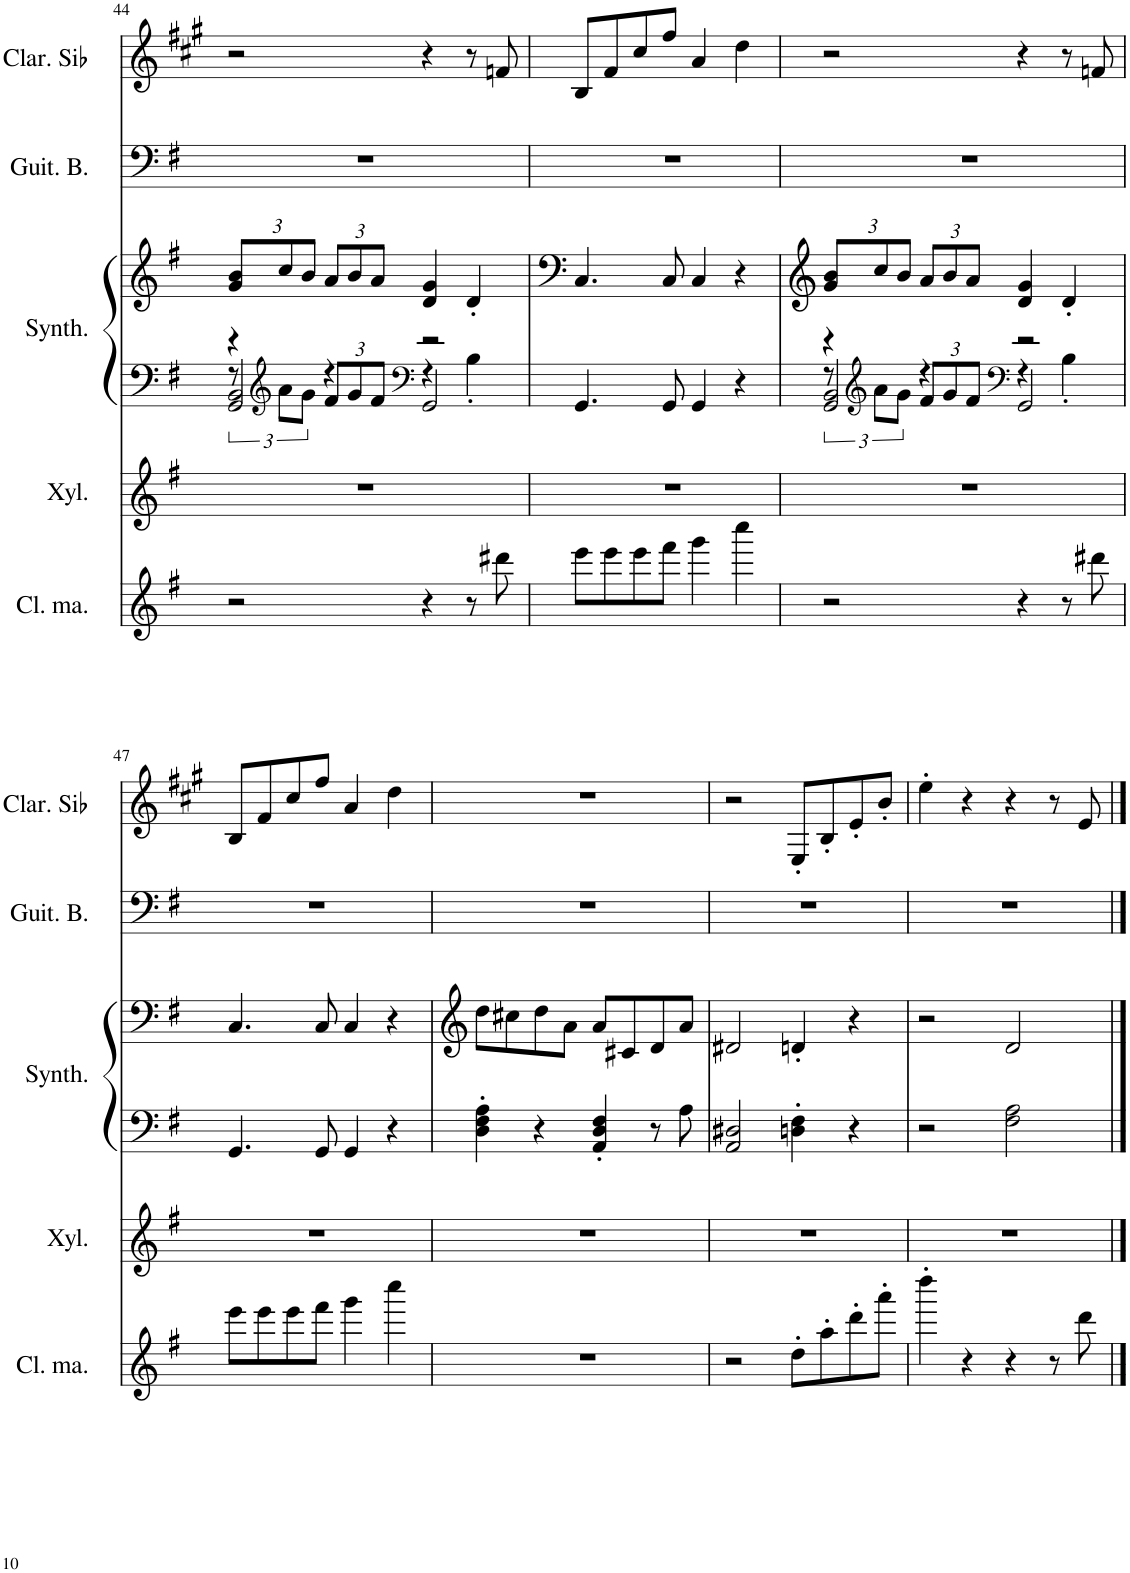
**kern	**kern	**kern	**kern	**kern	**kern
*part5	*part4	*part3	*part3	*part2	*part1
*staff6	*staff5	*staff4	*staff3	*staff2	*staff1
*I"Cloches à mains, Tinkle Bell	*I"Xylophone, Xylophone	*I"Synthétiseur de dents de scie, Lead 2 (sawtooth)	*	*I"Guitare Basse, Slap Bass 2	*I"Clarinette en Sib
*I'Cl. ma.	*I'Xyl.	*I'Synth.	*	*I'Guit. B.	*I'Clar. Sib
!!LO:PB:g=z
*clefG2	*clefG2	*clefF4	*clefG2	*clefF4	*clefG2
*	*Trd-7c-12	*	*	*Trd7c12	*Trd1c2
*k[f#]	*k[f#]	*k[f#]	*k[f#]	*k[f#]	*k[f#c#g#]
*M4/4	*M4/4	*M4/4	*M4/4	*M4/4	*M4/4
=44	=44	=44	=44	=44	=44
*	*	*^	*	*	*
*	*	*	*^	*	*	*
*	*	*	*	*	*Xbrackettup	*	*
2r	1r	4r	12r	2GG/ 2BB/	12g/ 12b/L	1r	2r
*	*	*clefG2	*	*	*	*	*
.	.	.	12a\L	.	12cc/	.	.
.	.	.	12g\J	.	12b/J	.	.
*	*	*Xbrackettup	*	*	*	*	*
.	.	12f#/L	4r	.	12a/L	.	.
.	.	12g/	.	.	12b/	.	.
.	.	12f#/J	.	.	12a/J	.	.
*	*	*clefF4	*	*	*	*	*
4r	.	2r	4r	2GG/	4d/ 4g/	.	4r
8r	.	.	4B'\	.	4d'/	.	8r
8ddd#X\	.	.	.	.	.	.	8fn/
*	*	*v	*v	*v	*	*	*
=45	=45	=45	=45	=45	=45
8eee\L	1r	4.GG/	4.C/	1r	8B/L
8eee\	.	.	.	.	8f#/
8eee\	.	.	.	.	8cc#/
8fff#\J	.	8GG/	8C/	.	8ff#/J
4ggg\	.	4GG/	4C/	.	4a/
4cccc\	.	4r	4r	.	4dd\
=46	=46	=46	=46	=46	=46
*	*	*^	*	*	*
*	*	*	*brackettup	*	*	*
*	*	*	*^	*	*	*
2r	1r	4r	12r	2GG/ 2BB/	12g/ 12b/L	1r	2r
*	*	*clefG2	*	*	*	*	*
.	.	.	12a\L	.	12cc/	.	.
.	.	.	12g\J	.	12b/J	.	.
*	*	*Xbrackettup	*	*	*	*	*
.	.	12f#/L	4r	.	12a/L	.	.
.	.	12g/	.	.	12b/	.	.
.	.	12f#/J	.	.	12a/J	.	.
*	*	*clefF4	*	*	*	*	*
4r	.	2r	4r	2GG/	4d/ 4g/	.	4r
8r	.	.	4B'\	.	4d'/	.	8r
8ddd#X\	.	.	.	.	.	.	8fn/
*	*	*v	*v	*v	*	*	*
!!LO:LB:g=z
=47	=47	=47	=47	=47	=47
8eee\L	1r	4.GG/	4.C/	1r	8B/L
8eee\	.	.	.	.	8f#/
8eee\	.	.	.	.	8cc#/
8fff#\J	.	8GG/	8C/	.	8ff#/J
4ggg\	.	4GG/	4C/	.	4a/
4cccc\	.	4r	4r	.	4dd\
=48	=48	=48	=48	=48	=48
1r	1r	4D\' 4F#\' 4A\'	8dd\L	1r	1r
.	.	.	8cc#X\	.	.
.	.	4r	8dd\	.	.
.	.	.	8a\J	.	.
.	.	4AA/' 4D/' 4F#/'	8a/L	.	.
.	.	.	8c#X/	.	.
.	.	8r	8d/	.	.
.	.	8A\	8a/J	.	.
=49	=49	=49	=49	=49	=49
2r	1r	2AA/ 2D#X/	2d#X/	1r	2r
8dd'\L	.	4Dn\' 4F#\'	4dn'/	.	8E'/L
8aa'\	.	.	.	.	8B'/
8ddd'\	.	4r	4r	.	8e'/
8aaa'\J	.	.	.	.	8b'/J
=50	=50	=50	=50	=50	=50
4dddd'\	1r	2r	2r	1r	4ee'\
4r	.	.	.	.	4r
4r	.	2F#\ 2A\	2d/	.	4r
8r	.	.	.	.	8r
8ddd\	.	.	.	.	8e/
==	==	==	==	==	==
*-	*-	*-	*-	*-	*-
